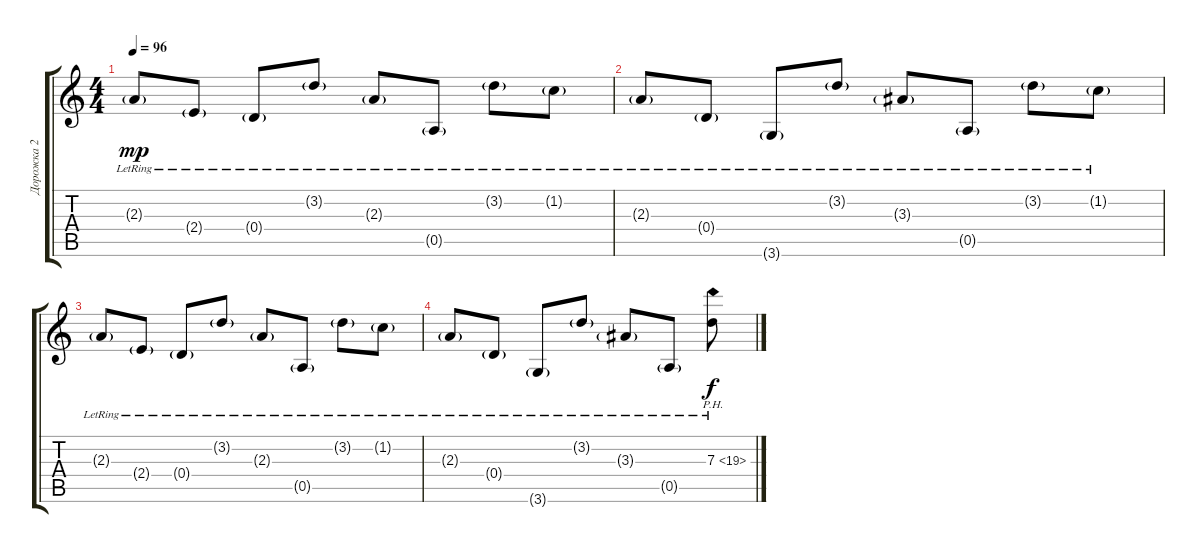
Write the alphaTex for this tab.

\track ("Дорожка 2" "Дорожка 2") {instrument electricguitarclean}
\staff {score tabs}
\tuning (E4 B3 G3 D3 A2 E2) {hide}
\ts (4 4)
\tempo 96
\clef g2
\ks c
2.3{g lr}.8{dy mp} 2.4{g lr}.8 0.4{g lr}.8 3.2{g lr}.8 2.3{g lr}.8 0.5{g lr}.8 3.2{g lr}.8 1.2{g lr}.8 |
2.3{g lr}.8 0.4{g lr}.8 3.6{g lr}.8 3.2{g lr}.8 3.3{g lr}.8 0.5{g lr}.8 3.2{g lr}.8 1.2{g lr}.8 |
2.3{g lr}.8 2.4{g lr}.8 0.4{g lr}.8 3.2{g lr}.8 2.3{g lr}.8 0.5{g lr}.8 3.2{g lr}.8 1.2{g lr}.8 |
2.3{g lr}.8 0.4{g lr}.8 3.6{g lr}.8 3.2{g lr}.8 3.3{g lr}.8 0.5{g lr}.8 7.3{ph 12 lr}.8{dy f}
